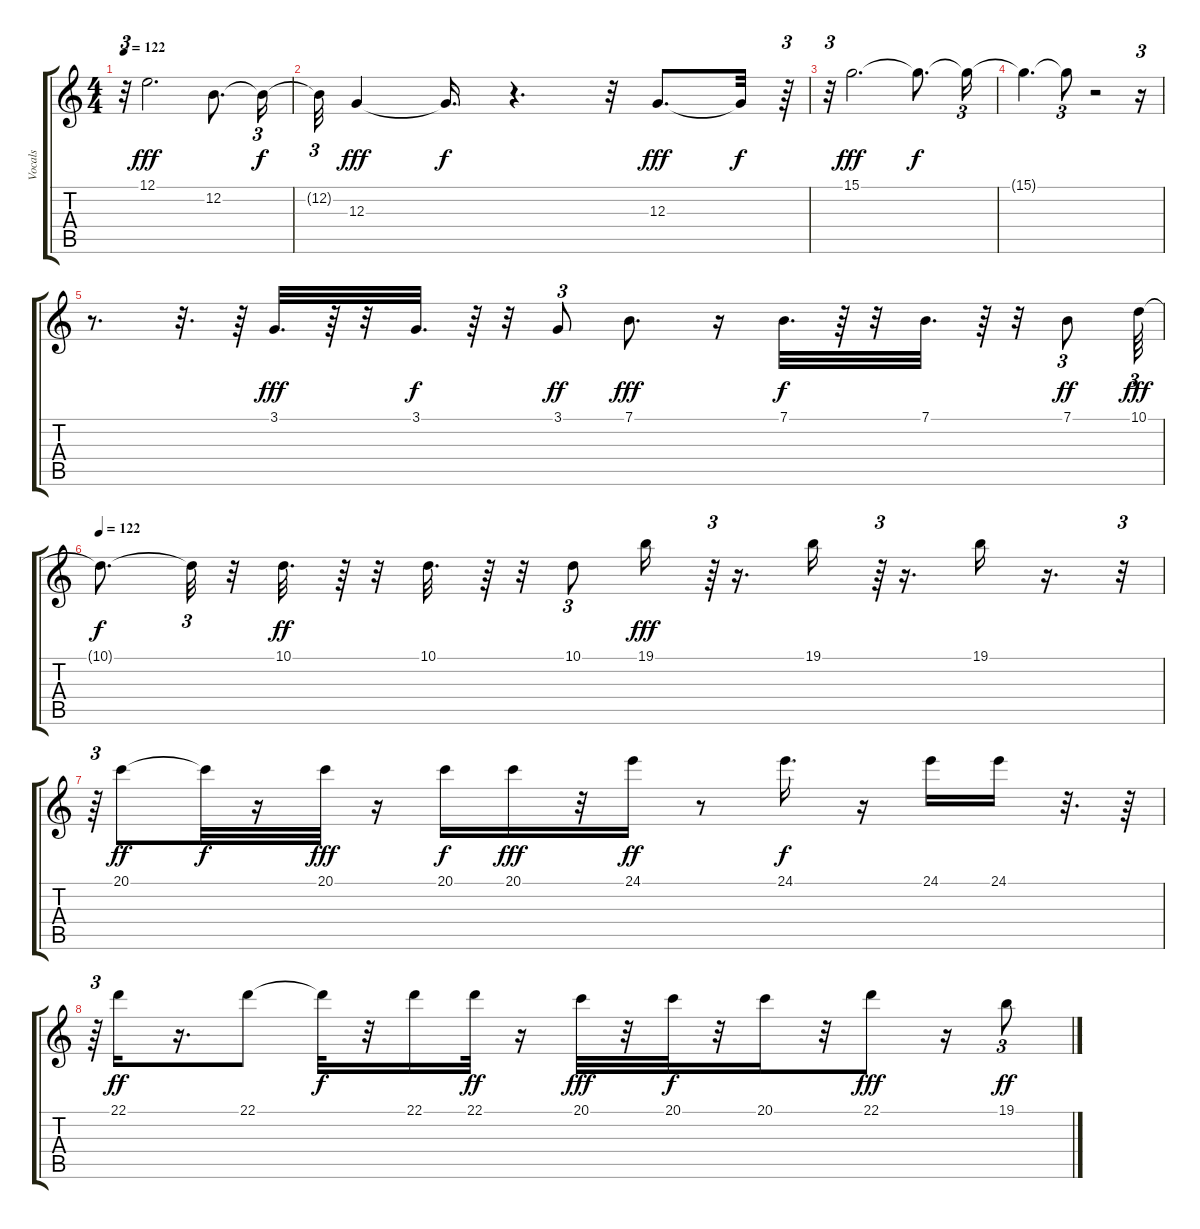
\track ("Vocals" "Vocals") {instrument synthbrass1}
\staff {score tabs}
\tuning (E4 B3 G3 D3 A2 E2) {hide}
\ts (4 4)
\tempo 122
\clef g2
\ks c
r.32{tu (3 2) dy f} 12.1.2{d dy fff} 12.2.8{d} 12.2{t}.16{tu (3 2) dy f} |
12.2{t}.32{tu (3 2)} 12.3.4{dy fff} 12.3{t}.16{d dy f} r.4{d} r.32 12.3.8{d dy fff} 12.3{t}.32{dy f} r.64{tu (3 2)} |
r.32{tu (3 2)} 15.1.2{d dy fff} 15.1{t}.8{d dy f} 15.1{t}.16{tu (3 2)} |
15.1{t}.4{d} 15.1{t}.8{tu (3 2)} r.2 r.16{tu (3 2)} |
r.8{d} r.32{d} r.64 3.1.32{d dy fff} r.64 r.32 3.1.32{d dy f} r.64 r.32 3.1.8{tu (3 2) dy ff} 7.1.8{d dy fff} r.16 7.1.32{d dy f} r.64 r.32 7.1.32{d} r.64 r.32 7.1.8{tu (3 2) dy ff} 10.1.64{tu (3 2) dy fff} |
\tempo 122
10.1{t}.8{d dy f} 10.1{t}.32{tu (3 2)} r.32 10.1.32{d dy ff} r.64 r.32 10.1.32{d} r.64 r.32 10.1.8{tu (3 2)} 19.1.16{dy fff} r.64{tu (3 2)} r.16{d} 19.1.16 r.64{tu (3 2)} r.16{d} 19.1.16 r.16{d} r.32{tu (3 2)} |
r.64{tu (3 2)} 20.1.8{dy ff} 20.1{t}.32{dy f} r.16 20.1.32{dy fff} r.16 20.1.16{dy f} 20.1.16{dy fff} r.32 24.1.16{dy ff} r.8 24.1.16{d dy f} r.16 24.1.16 24.1.16 r.32{d} r.64 |
r.64{tu (3 2)} 22.1.16{dy ff} r.16{d} 22.1.8 22.1{t}.32{dy f} r.32 22.1.16 22.1.32{dy ff} r.16 20.1.32{dy fff} r.32 20.1.32{dy f} r.32 20.1.16 r.32 22.1.8{dy fff} r.16 19.1.8{tu (3 2) dy ff}
